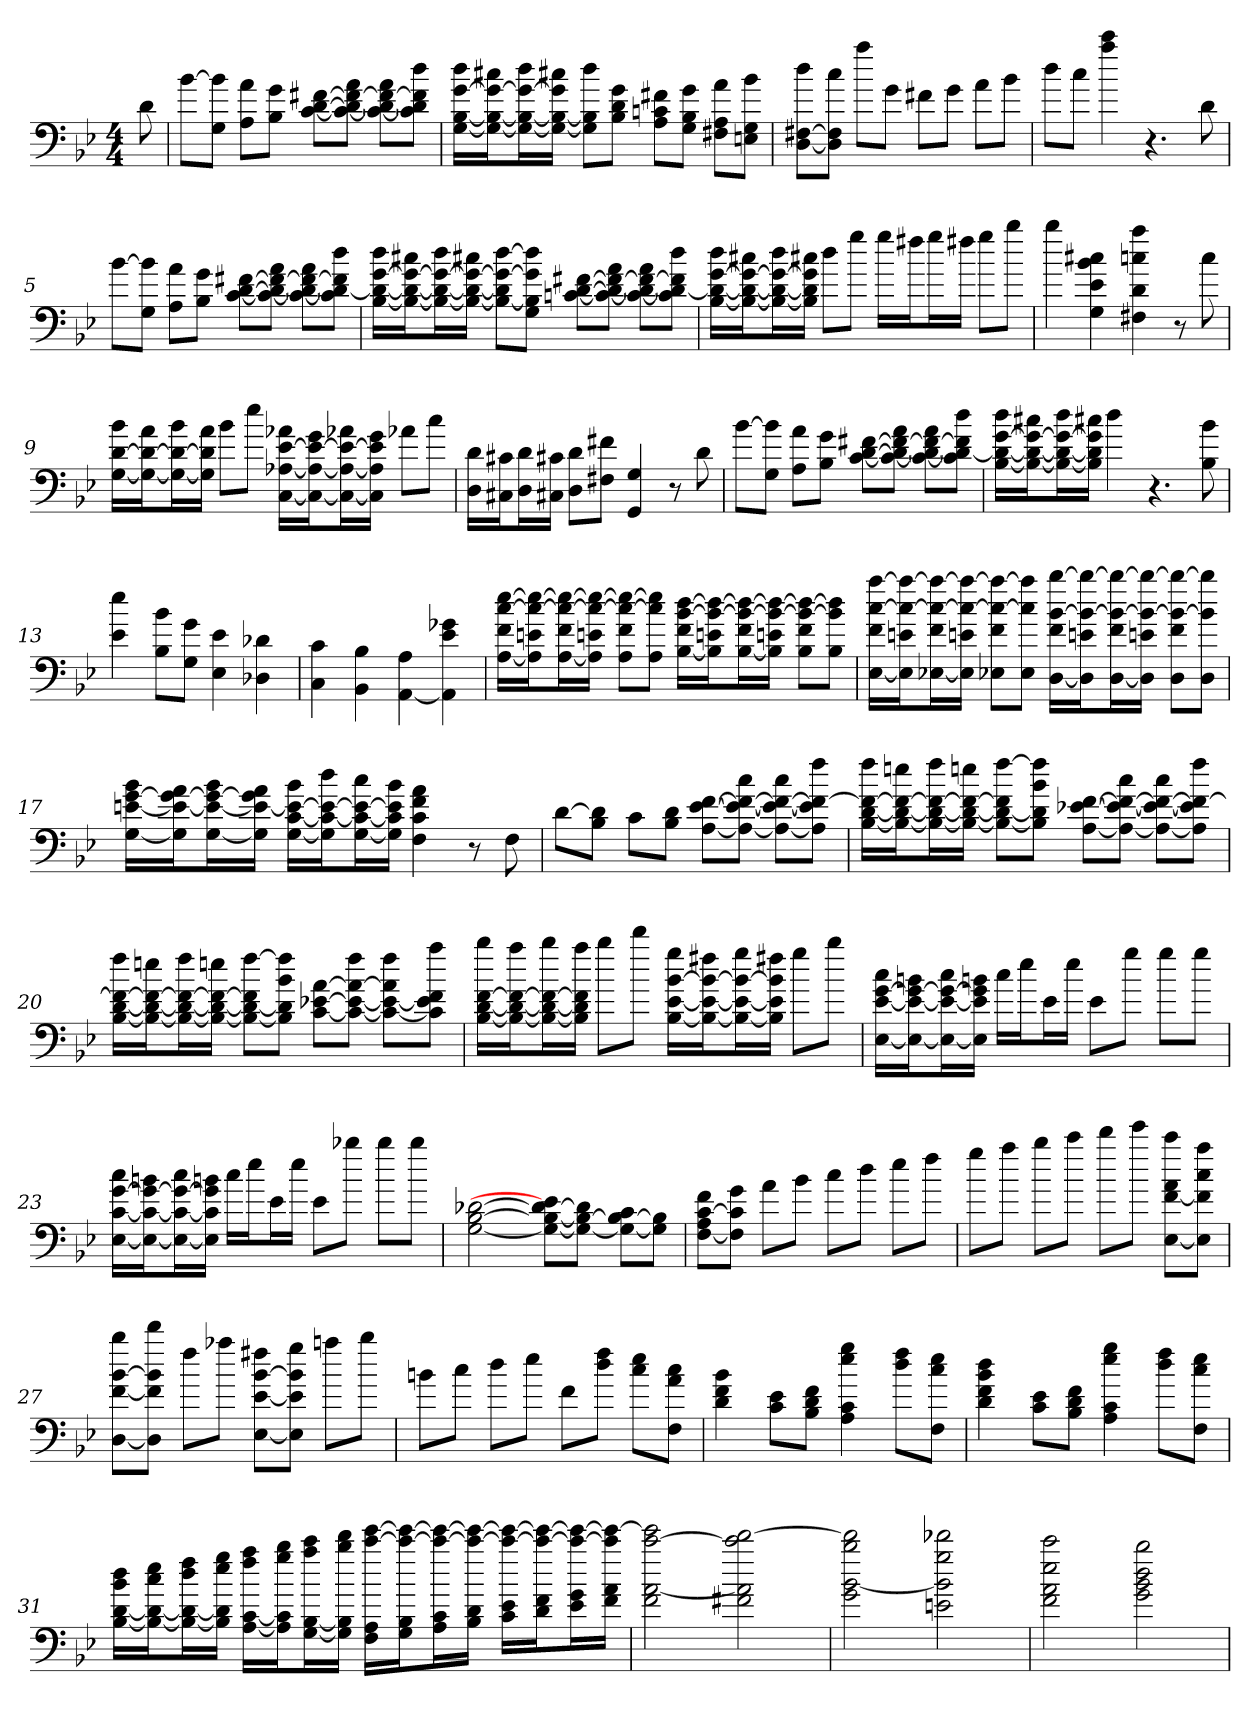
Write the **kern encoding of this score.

**kern
*part1
*staff1
*clefF4
*k[b-e-]
*M4/4
=
8d
=1
[8b-L
8G 8b-]J
8A 8aL
8B- 8gJ
[8c [8d [8f#XL
8c_ 8d_ 8f#_ 8aJ
8c_ 8d_ 8f#_ 8aL
8c] 8d] 8f#] 8ddJ
=2
[16G [16B- [16g 16ddLL
16G_ 16B-_ 16g_ 16cc#XJ
16G_ 16B-_ 16g_ 16ddL
16G_ 16B-_ 16g] 16cc#XJJ
8G] 8B-] 8ddL
8B- 8d 8gJ
8A 8cn 8f#XL
8G 8B- 8gJ
8F#X 8A 8aL
8En 8G 8b-J
=3
[8D [8F#X 8ddL
8D] 8F#] 8ccJ
8aaL
8gJ
8f#XL
8gJ
8aL
8b-J
=4
8ddL
8ccJ
4aa 4ccc
4.r
8d
=5
[8b-L
8G 8b-]J
8A 8aL
8B- 8gJ
[8c [8d [8f#XL
8c_ 8d_ 8f#_ 8aJ
8c_ 8d_ 8f#_ 8aL
8c] 8d_ 8f#] 8ddJ
=6
[16B- 16d_ [16g 16ddLL
16B-_ 16d_ 16g_ 16cc#XJ
16B-_ 16d_ 16g_ 16ddL
16B-_ 16d_ 16g_ 16cc#XJJ
8B-_ 8d] 8g_ [8ddL
8G 8B-] 8g] 8dd]J
[8cn [8d [8f#XL
8c_ 8d_ 8f#_ 8aJ
8c_ 8d_ 8f#_ 8aL
8c] 8d_ 8f#] 8ddJ
=7
[16B- 16d_ [16g 16ddLL
16B-_ 16d_ 16g_ 16cc#XJ
16B-_ 16d_ 16g_ 16ddL
16B-] 16d] 16g] 16cc#XJJ
8ddL
8ggJ
16ggLL
16ff#XJ
16ggL
16ff#XJJ
8ggL
8bb-J
=8
4bb-
4G 4e- 4b- 4cc#X
4F#X 4d 4ccn 4aa
8r
8cc
=9
[16G [16d 16b-LL
16G_ 16d_ 16aJ
16G_ 16d_ 16b-L
16G] 16d] 16aJJ
8b-L
8ee-J
[16C [16A-X [16e- 16a-XLL
16C_ 16A-_ 16e-_ 16gJ
16C_ 16A-_ 16e-_ 16a-XL
16C] 16A-] 16e-] 16gJJ
8a-XL
8ccJ
=10
16D 16dLL
16C#X 16c#XJ
16D 16dL
16C#X 16c#XJJ
8D 8dL
8F#X 8f#XJ
4GG 4G
8r
8d
=11
[8b-L
8G 8b-]J
8A 8aL
8B- 8gJ
[8c [8d [8f#XL
8c_ 8d_ 8f#_ 8aJ
8c_ 8d_ 8f#_ 8aL
8c] 8d_ 8f#] 8ddJ
=12
[16B- 16d_ [16g 16ddLL
16B-_ 16d_ 16g_ 16cc#XJ
16B-_ 16d_ 16g_ 16ddL
16B-] 16d] 16g] 16cc#XJJ
4dd
4.r
8B- 8b-
=13
4e- 4ee-
8B- 8b-L
8G 8gJ
4E- 4e-
4D-X 4d-X
=14
4C 4c
4BB- 4B-
[4AA 4A
4AA] 4e- 4g-X
=15
[16A 16f [16cc [16ee-LL
16A] 16en 16cc_ 16ee-_J
[16A 16f 16cc_ 16ee-_L
16A] 16en 16cc_ 16ee-_JJ
8A 8f 8cc_ 8ee-_L
8A 8cc] 8ee-]J
[16B- 16f [16b- [16ddLL
16B-] 16en 16b-_ 16dd_J
[16B- 16f 16b-_ 16dd_L
16B-] 16en 16b-_ 16dd_JJ
8B- 8f 8b-_ 8dd_L
8B- 8b-] 8dd]J
=16
[16E- 16f [16cc [16aaLL
16E-] 16en 16cc_ 16aa_J
[16E-X 16f 16cc_ 16aa_L
16E-] 16en 16cc_ 16aa_JJ
8E-X 8f 8cc_ 8aa_L
8E- 8cc] 8aa]J
[16D 16f [16b- [16bb-LL
16D] 16en 16b-_ 16bb-_J
[16D 16f 16b-_ 16bb-_L
16D] 16en 16b-_ 16bb-_JJ
8D 8f 8b-_ 8bb-_L
8D 8b-] 8bb-]J
=17
[16G [16en [16g 16b-LL
16G] 16e_ 16g_ 16aJ
[16G 16e_ 16g_ 16b-L
16G] 16e_ 16g] 16aJJ
[16G [16c 16e_ 16b-LL
16G] 16c_ 16e_ 16ddJ
[16G 16c_ 16e_ 16ccL
16G] 16c] 16e] 16b-JJ
4F 4c 4f 4a
8r
8F
=18
[8dL
8B- 8d]J
8cL
8B- 8dJ
[8A [8e- [8fL
8A_ 8e-_ 8f_ 8ccJ
8A_ 8e-_ 8f_ 8ccL
8A] 8e-] 8f_ 8ffJ
=19
[16B- [16d 16f_ 16ffLL
16B-_ 16d_ 16f_ 16eenJ
16B-_ 16d_ 16f_ 16ffL
16B-_ 16d_ 16f_ 16eenJJ
8B-_ 8d_ 8f] [8ffL
8B-] 8d] 8b- 8ff]J
[8A [8e-X [8fL
8A_ 8e-_ 8f_ 8ccJ
8A_ 8e-_ 8f_ 8ccL
8A] 8e-] 8f_ 8ffJ
=20
[16B- [16d 16f_ 16ffLL
16B-_ 16d_ 16f_ 16eenJ
16B-_ 16d_ 16f_ 16ffL
16B-_ 16d_ 16f_ 16eenJJ
8B-_ 8d_ 8f] [8ffL
8B-] 8d] 8b- 8ff]J
[8c [8e-X [8aL
8c_ 8e-_ 8a_ 8ffJ
8c_ 8e-_ 8a] 8ffL
8c] 8e-] 8f 8aaJ
=21
[16B- [16d [16f 16bb-LL
16B-_ 16d_ 16f_ 16aaJ
16B-_ 16d_ 16f_ 16bb-L
16B-] 16d] 16f] 16aaJJ
8bb-L
8dddJ
[16B- [16e- [16b- 16ggLL
16B-_ 16e-_ 16b-_ 16ff#XJ
16B-_ 16e-_ 16b-_ 16ggL
16B-] 16e-] 16b-] 16ff#XJJ
8ggL
8bb-J
=22
[16E- [16e- [16g 16ccLL
16E-_ 16e-_ 16g_ 16bnJ
16E-_ 16e-_ 16g_ 16ccL
16E-] 16e-] 16g] 16bnJJ
16ccLL
16ee-J
16e-L
16ee-JJ
8e-L
8ggJ
8ggL
8ggJ
=23
[16E- [16c [16g 16ccLL
16E-_ 16c_ 16g_ 16bnJ
16E-_ 16c_ 16g_ 16ccL
16E-] 16c] 16g] 16bnJJ
16ccLL
16ee-J
16e-L
16ee-JJ
8e-L
8bb-XJ
8bb-L
8bb-J
=24
[2G [2B- [2d-X
8G_ 8B-_ 8d-_ 8en]L
8G_ 8B-_ 8d-]J
8G_ 8B-_ 8cL
8G] 8B-]J
=25
[8F 8A [8c 8fL
8F] 8c] 8gJ
8aL
8b-J
8ccL
8ddJ
8ee-L
8ffJ
=26
8ggL
8aaJ
8bb-L
8cccJ
8dddL
8eee-J
[8E- [8f 8a 8cccL
8E-] 8f] 8cc 8aaJ
=27
[8D [8f [8b- 8bb-L
8D] 8f] 8b-] 8dddJ
8ffL
8aa-XJ
[8E- [8e- [8b- 8ff#XL
8E-] 8e-] 8b-] 8ggJ
8aanL
8bb-J
=28
8bnL
8ccJ
8ddL
8ee-J
8fL
8dd 8ffJ
8cc 8ee-L
8F 8a 8ccJ
=29
4d 4f 4b-
8c 8e-L
8B- 8d 8fJ
4A 4c 4ee- 4gg
8dd 8ffL
8F 8cc 8ee-J
=30
4d 4f 4b- 4dd
8c 8e-L
8B- 8d 8fJ
4A 4c 4ee- 4gg
8dd 8ffL
8F 8cc 8ee-J
=31
[16B- [16d 16b- 16ddLL
16B-_ 16d_ 16cc 16ee-J
16B-_ 16d_ 16dd 16ffL
16B-] 16d] 16ee- 16ggJJ
[16A [16c 16ff 16aaLL
16A] 16c] 16gg 16bb-J
[16G [16B- 16aa 16cccL
16G] 16B-] 16bb- 16dddJJ
16F 16A [16ccc [16eee-LL
16G 16B- 16ccc_ 16eee-_J
16A 16c 16ccc_ 16eee-_L
16B- 16d 16ccc_ 16eee-_JJ
16c 16e- 16ccc_ 16eee-_LL
16d 16f 16ccc_ 16eee-_J
16e- 16g 16ccc_ 16eee-_L
16f 16a 16ccc] 16eee-_JJ
=32
2f [2a [2ccc 2eee-]
2f#X 2a] 2ccc] [2ddd
=33
2g [2b- 2bb- 2ddd]
2en 2b-] 2gg 2ddd-X
=34
2f 2a 2ee- 2ccc
2g 2b- 2dd 2bb-
=
*-
